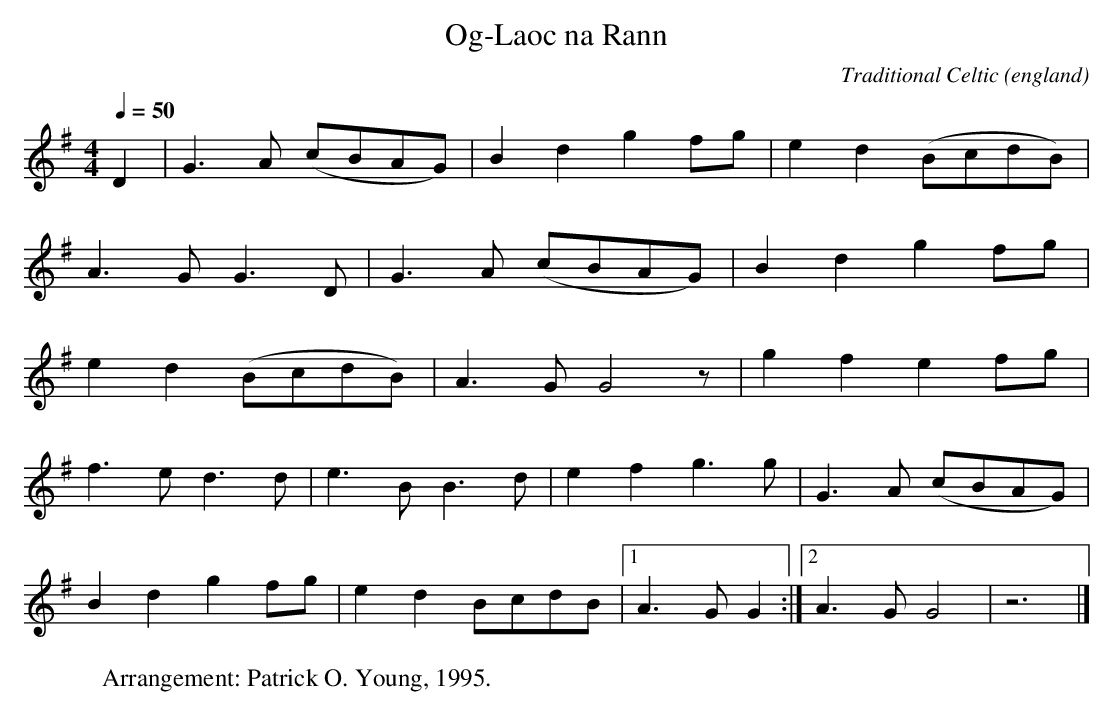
X:1
T:Og-Laoc na Rann
O:england
M:4/4
L:1/4
Q:50
C:Traditional Celtic
K:G
D | G> A (c/2B/2A/2G/2) | B d g f/2g/2 | e d (B/2c/2d/2B/2) |
A> G G>  D | G> A (c/2B/2A/2G/2) | B d g f/2g/2 |
e d (B/2c/2d/2B/2) | A> G G2 z/2 | g f e f/2g/2 |
f> e d> d | e> B B> d | e f g> g | G> A  (c/2B/2A/2G/2) |
B d g f/2g/2 | e d B/2c/2d/2B/2 |1 A> G G :|2  A> G G2 | z3  |]
W: Arrangement: Patrick O. Young, 1995.
